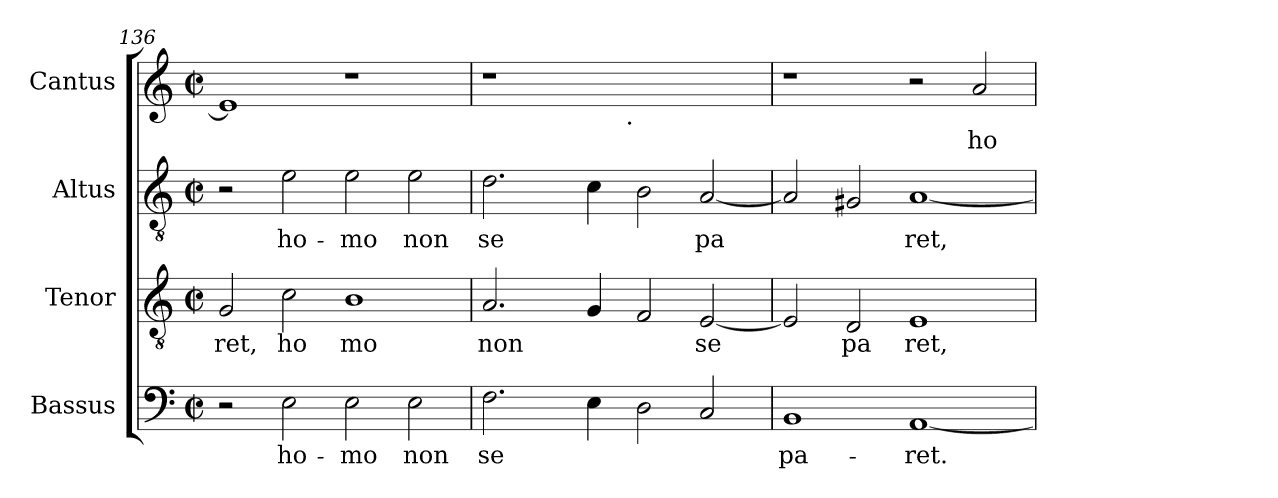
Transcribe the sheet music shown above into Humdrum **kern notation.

**kern	**text	**kern	**text	**kern	**text	**kern	**text
*part4	*part4	*part3	*part3	*part2	*part2	*part1	*part1
*staff4	*staff4	*staff3	*staff3	*staff2	*staff2	*staff1	*staff1
*I"Bassus	*	*I"Tenor	*	*I"Altus	*	*I"Cantus	*
!!LO:LB:g=z
*clefF4	*	*clefGv2	*	*clefGv2	*	*clefG2	*
*k[]	*	*k[]	*	*k[]	*	*k[]	*
*C:	*	*C:	*	*C:	*	*C:	*
*M2/2	*	*M2/2	*	*M2/2	*	*M2/2	*
*met(c|)	*	*met(c|)	*	*met(c|)	*	*met(c|)	*
=136	=136	=136	=136	=136	=136	=136	=136
!	!	!	!LO:LY:b:cj	!	!	!	!LO:LY:b:cj
2r	.	2G/	-ret,	2r	.	1e]	.
!	!LO:LY:b:cj	!	!LO:LY:b:cj	!	!LO:LY:b:cj	!	!
2E\	ho-	2c\	ho	2e\	ho-	.	.
!	!LO:LY:b:cj	!	!LO:LY:b:cj	!	!LO:LY:b:cj	!	!
2E\	-mo	1B	mo	2e\	-mo	1r	.
!	!LO:LY:b:cj	!	!	!	!LO:LY:b:cj	!	!
2E\	non	.	.	2e\	non	.	.
=137	=137	=137	=137	=137	=137	=137	=137
!	!LO:LY:b:cj	!	!LO:LY:b:cj	!	!LO:LY:b:cj	!	!
*	*	*	*	*	*	*^	*
2.F\	se-	2.A/	non	2.d\	se-	1r	2ryy	.
.	.	.	.	.	.	.	4...ryy	.
!	!LO:LY:b:cj	!	!LO:LY:b:cj	!	!LO:LY:b:cj	!	!	!
4E\	--	4G/	.	4c\	--	.	.	.
!	!	!	!	!	!	!	!LO:TX:b:t=.	!
.	.	.	.	.	.	.	1ryy	.
!	!LO:LY:b:cj	!	!LO:LY:b:cj	!	!LO:LY:b:cj	!	!	!
2D\	--	2F/	.	2B\	--	1ryy	.	.
!	!LO:LY:b:cj	!	!LO:LY:b:cj	!	!LO:LY:b:cj	!	!	!
2C/	--	[<2E/	se	[<2A/	-pa-	.	.	.
.	.	.	.	.	.	.	32ryy	.
=138	=138	=138	=138	=138	=138	=138	=138	=138
!	!LO:LY:b:cj	!	!LO:LY:b:cj	!	!LO:LY:b:cj	!	!	!
*	*	*	*	*	*	*v	*v	*
1BB	-pa-	2E/]	.	2A/]	--	1r	.
!	!	!	!LO:LY:b:cj	!	!LO:LY:b:cj	!	!
.	.	2D/	pa	2G#/	--	.	.
!	!LO:LY:b:cj	!	!LO:LY:b:cj	!	!LO:LY:b:cj	!	!
[<1AA	-ret.	1E	ret,	[<1A	-ret,	2r	.
!	!	!	!	!	!	!	!LO:LY:b:cj
.	.	.	.	.	.	2a/	ho-
=	=	=	=	=	=	=	=
*-	*-	*-	*-	*-	*-	*-	*-
